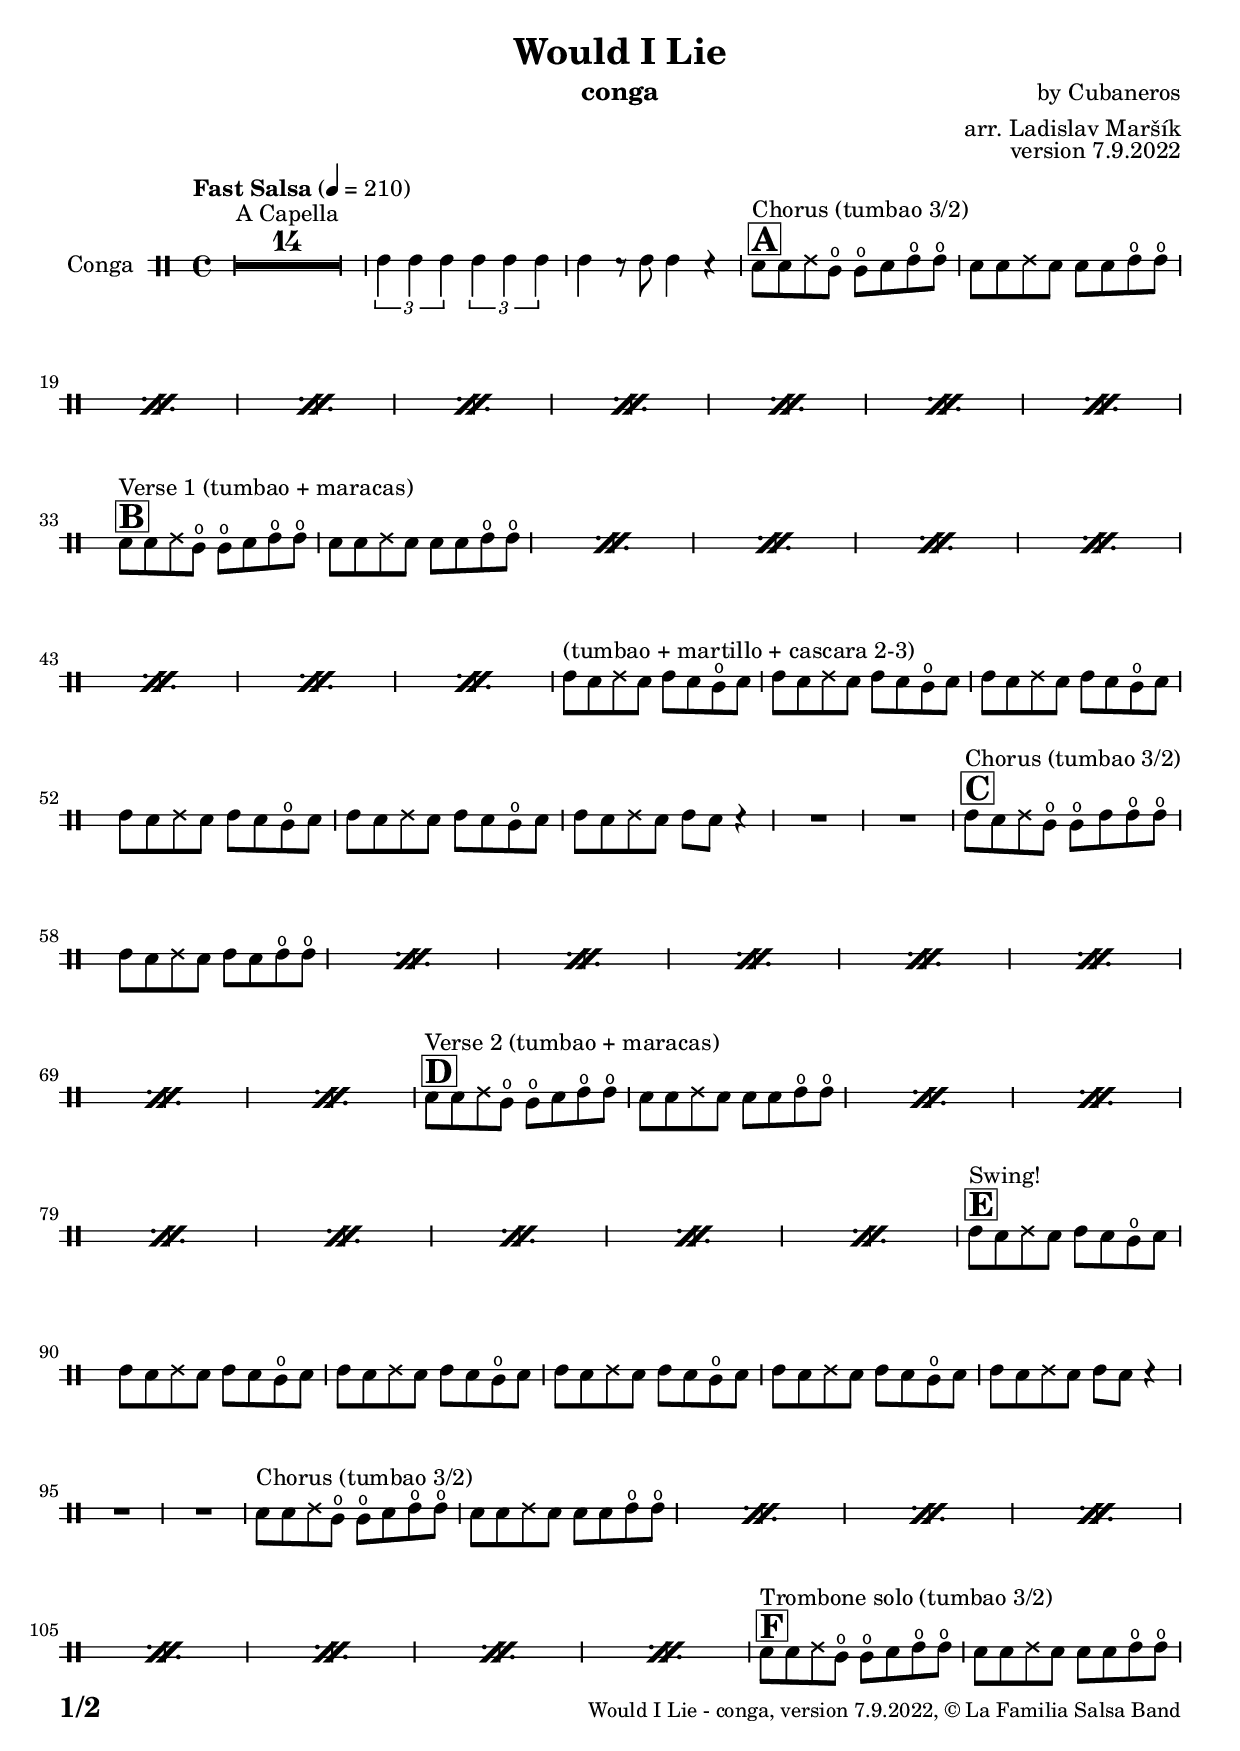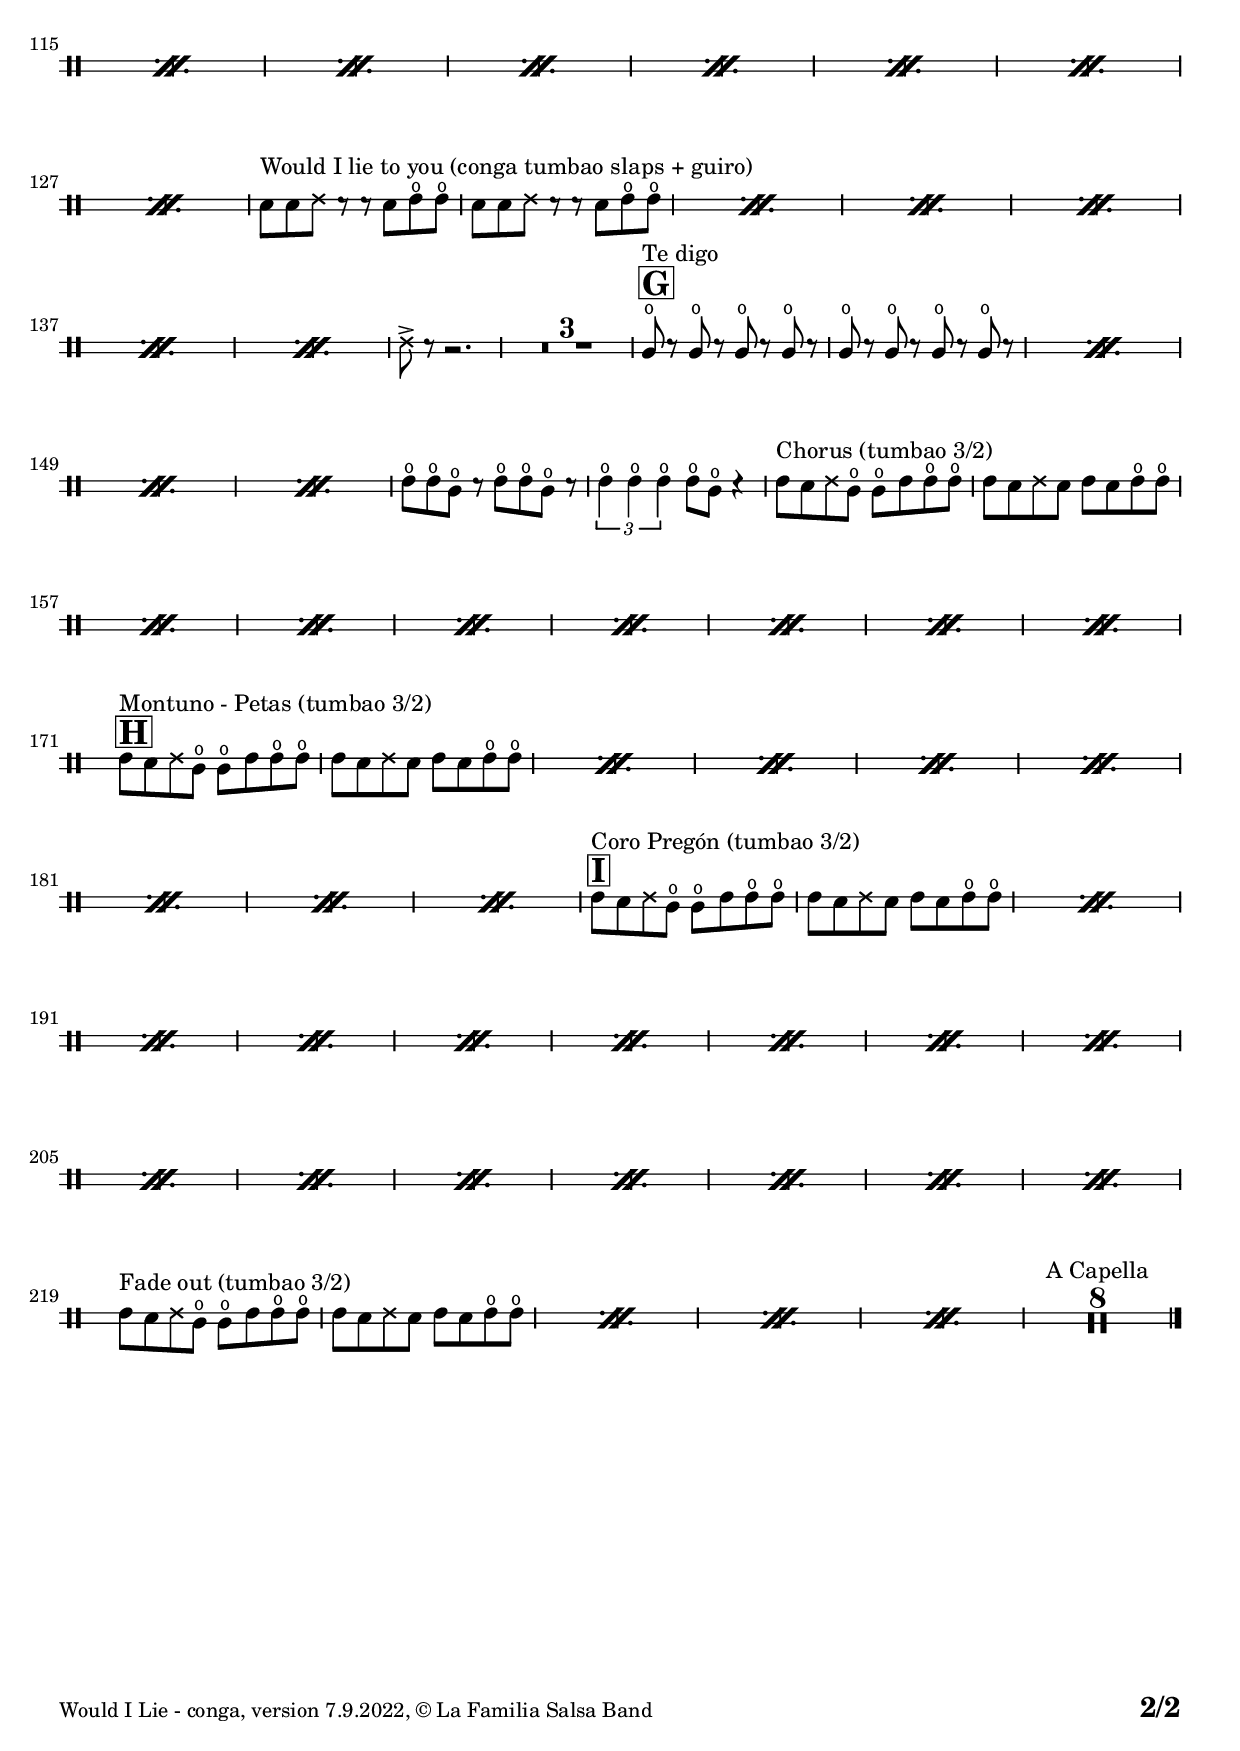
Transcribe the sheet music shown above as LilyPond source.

\version "2.22.2"

% Sheet revision 2022_09

\header {
  title = "Would I Lie"
  instrument = "conga"
  composer = "by Cubaneros"
  arranger = "arr. Ladislav Maršík"
  opus = "version 7.9.2022"
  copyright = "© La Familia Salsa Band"
}


inst =
#(define-music-function
  (string)
  (string?)
  #{ <>^\markup \abs-fontsize #16 \bold \box #string #})

makePercent = #(define-music-function (note) (ly:music?)
                 (make-music 'PercentEvent 'length (ly:music-length note)))

#(define (test-stencil grob text)
   (let* ((orig (ly:grob-original grob))
          (siblings (ly:spanner-broken-into orig)) ; have we been split?
          (refp (ly:grob-system grob))
          (left-bound (ly:spanner-bound grob LEFT))
          (right-bound (ly:spanner-bound grob RIGHT))
          (elts-L (ly:grob-array->list (ly:grob-object left-bound 'elements)))
          (elts-R (ly:grob-array->list (ly:grob-object right-bound 'elements)))
          (break-alignment-L
           (filter
            (lambda (elt) (grob::has-interface elt 'break-alignment-interface))
            elts-L))
          (break-alignment-R
           (filter
            (lambda (elt) (grob::has-interface elt 'break-alignment-interface))
            elts-R))
          (break-alignment-L-ext (ly:grob-extent (car break-alignment-L) refp X))
          (break-alignment-R-ext (ly:grob-extent (car break-alignment-R) refp X))
          (num
           (markup text))
          (num
           (if (or (null? siblings)
                   (eq? grob (car siblings)))
               num
               (make-parenthesize-markup num)))
          (num (grob-interpret-markup grob num))
          (num-stil-ext-X (ly:stencil-extent num X))
          (num-stil-ext-Y (ly:stencil-extent num Y))
          (num (ly:stencil-aligned-to num X CENTER))
          (num
           (ly:stencil-translate-axis
            num
            (+ (interval-length break-alignment-L-ext)
               (* 0.5
                  (- (car break-alignment-R-ext)
                     (cdr break-alignment-L-ext))))
            X))
          (bracket-L
           (markup
            #:path
            0.1 ; line-thickness
            `((moveto 0.5 ,(* 0.5 (interval-length num-stil-ext-Y)))
              (lineto ,(* 0.5
                          (- (car break-alignment-R-ext)
                             (cdr break-alignment-L-ext)
                             (interval-length num-stil-ext-X)))
                      ,(* 0.5 (interval-length num-stil-ext-Y)))
              (closepath)
              (rlineto 0.0
                       ,(if (or (null? siblings) (eq? grob (car siblings)))
                            -1.0 0.0)))))
          (bracket-R
           (markup
            #:path
            0.1
            `((moveto ,(* 0.5
                          (- (car break-alignment-R-ext)
                             (cdr break-alignment-L-ext)
                             (interval-length num-stil-ext-X)))
                      ,(* 0.5 (interval-length num-stil-ext-Y)))
              (lineto 0.5
                      ,(* 0.5 (interval-length num-stil-ext-Y)))
              (closepath)
              (rlineto 0.0
                       ,(if (or (null? siblings) (eq? grob (last siblings)))
                            -1.0 0.0)))))
          (bracket-L (grob-interpret-markup grob bracket-L))
          (bracket-R (grob-interpret-markup grob bracket-R))
          (num (ly:stencil-combine-at-edge num X LEFT bracket-L 0.4))
          (num (ly:stencil-combine-at-edge num X RIGHT bracket-R 0.4)))
     num))

#(define-public (Measure_attached_spanner_engraver context)
   (let ((span '())
         (finished '())
         (event-start '())
         (event-stop '()))
     (make-engraver
      (listeners ((measure-counter-event engraver event)
                  (if (= START (ly:event-property event 'span-direction))
                      (set! event-start event)
                      (set! event-stop event))))
      ((process-music trans)
       (if (ly:stream-event? event-stop)
           (if (null? span)
               (ly:warning "You're trying to end a measure-attached spanner but you haven't started one.")
               (begin (set! finished span)
                 (ly:engraver-announce-end-grob trans finished event-start)
                 (set! span '())
                 (set! event-stop '()))))
       (if (ly:stream-event? event-start)
           (begin (set! span (ly:engraver-make-grob trans 'MeasureCounter event-start))
             (set! event-start '()))))
      ((stop-translation-timestep trans)
       (if (and (ly:spanner? span)
                (null? (ly:spanner-bound span LEFT))
                (moment<=? (ly:context-property context 'measurePosition) ZERO-MOMENT))
           (ly:spanner-set-bound! span LEFT
                                  (ly:context-property context 'currentCommandColumn)))
       (if (and (ly:spanner? finished)
                (moment<=? (ly:context-property context 'measurePosition) ZERO-MOMENT))
           (begin
            (if (null? (ly:spanner-bound finished RIGHT))
                (ly:spanner-set-bound! finished RIGHT
                                       (ly:context-property context 'currentCommandColumn)))
            (set! finished '())
            (set! event-start '())
            (set! event-stop '()))))
      ((finalize trans)
       (if (ly:spanner? finished)
           (begin
            (if (null? (ly:spanner-bound finished RIGHT))
                (set! (ly:spanner-bound finished RIGHT)
                      (ly:context-property context 'currentCommandColumn)))
            (set! finished '())))
       (if (ly:spanner? span)
           (begin
            (ly:warning "I think there's a dangling measure-attached spanner :-(")
            (ly:grob-suicide! span)
            (set! span '())))))))

\layout {
  \context {
    \Staff
    \consists #Measure_attached_spanner_engraver
    \override MeasureCounter.font-encoding = #'latin1
    \override MeasureCounter.font-size = 0
    \override MeasureCounter.outside-staff-padding = 2
    \override MeasureCounter.outside-staff-horizontal-padding = #0
  }
}

repeatBracket = #(define-music-function
                  (parser location N note)
                  (number? ly:music?)
                  #{
                    \override Staff.MeasureCounter.stencil =
                    #(lambda (grob) (test-stencil grob #{ #(string-append(number->string N) "x") #} ))
                    \startMeasureCount
                    \repeat volta #N { $note }
                    \stopMeasureCount
                  #}
                  )

Congas = \new DrumVoice \drummode {
  
  \set DrumStaff.instrumentName = \markup {
    \center-align { "Conga" }
  }

  \time 4/4
  \tempo "Fast Salsa" 4 = 210
  
  R1*14 ^\markup { "A Capella" }    
  
  \tuplet 3/2 { cgh4 cgh cgh } \tuplet 3/2 { cgh cgh cgh } | 
  cgh r8 cgh8 cgh4 r |
  
  \inst "A"
  \repeat percent 8 {
    bol8 ^\markup { "Chorus (tumbao 3/2)" } bolm ssh cglo cglo bolm cgho cgho |
    bolm bolm ssh bolm bolm bolm cgho cgho |
  }
  
  \inst "B"
  \repeat percent 8 {
    bolm8 ^\markup { "Verse 1 (tumbao + maracas)" } bolm ssh cglo cglo bolm cgho cgho |
    bolm bolm ssh bolm bolm bolm cgho cgho |
  }
  
  cgh8 ^\markup { "(tumbao + martillo + cascara 2-3)" } bolm ssh bolm cgh bolm cglo bolm |
  cgh bolm ssh bolm cgh bolm cglo bolm |
  
  cgh bolm ssh bolm cgh bolm cglo bolm |
  cgh bolm ssh bolm cgh bolm cglo bolm |
  
  cgh bolm ssh bolm cgh bolm cglo bolm |
  
  cgh bolm ssh bolm cgh bolm r4 |
  R1 |
  R1 |
  
  \inst "C"
  \repeat percent 8 {
    cgh8 ^\markup { "Chorus (tumbao 3/2)" } bolm ssh cglo cglo cgh cgho cgho |
    cgh bolm ssh bolm cgh bolm cgho cgho |
  }
  
  \inst "D"
  \repeat percent 8 {
    bolm8 ^\markup { "Verse 2 (tumbao + maracas)" } bolm ssh cglo cglo bolm cgho cgho |
    bolm bolm ssh bolm bolm bolm cgho cgho |
  }
  
  \inst "E"
  cgh8 ^\markup { "Swing!" } bolm ssh bolm cgh bolm cglo bolm |
  cgh bolm ssh bolm cgh bolm cglo bolm |
  
  cgh bolm ssh bolm cgh bolm cglo bolm |
  cgh bolm ssh bolm cgh bolm cglo bolm |
  
  cgh bolm ssh bolm cgh bolm cglo bolm |
  
  cgh bolm ssh bolm cgh bolm r4 |
  R1 |
  R1 |
  
  \repeat percent 8 {
    bol8 ^\markup { "Chorus (tumbao 3/2)" } bolm ssh cglo cglo bolm cgho cgho |
    bolm bolm ssh bolm bolm bolm cgho cgho |
  }
  
  \inst "F"
  \repeat percent 8 {
    bol8 ^\markup { "Trombone solo (tumbao 3/2)" } bolm ssh cglo cglo bolm cgho cgho |
    bolm bolm ssh bolm bolm bolm cgho cgho |
  }
  
  \repeat percent 6 {
    bol8 ^\markup { "Would I lie to you (conga tumbao slaps + guiro)" } bolm ssh r r bolm cgho cgho |
    bolm bolm ssh r r bolm cgho cgho |
  }
  
  ssh -> r r2. |
  \set Score.skipBars = ##t R1*3
  
  \inst "G"
  \repeat percent 4 {
    cglo8 ^\markup { "Te digo" } r cglo r cglo r cglo r |
    cglo r cglo r cglo r cglo r |
  }
  cgho cgho cglo r cgho cgho cglo r |
  \tuplet 3/2 { cgho4 cgho cgho } cgho8 cglo r4 |
  
  \repeat percent 8 {
    cgh8 ^\markup { "Chorus (tumbao 3/2)" } bolm ssh cglo cglo cgh cgho cgho |
    cgh bolm ssh bolm cgh bolm cgho cgho |
  }
  
  \inst "H"
  \repeat percent 8 {
    cgh8 ^\markup { "Montuno - Petas (tumbao 3/2)" } bolm ssh cglo cglo cgh cgho cgho |
    cgh bolm ssh bolm cgh bolm cgho cgho |
  }
  
  \inst "I"
  \repeat percent 16 {
    cgh8 ^\markup { "Coro Pregón (tumbao 3/2)" } bolm ssh cglo cglo cgh cgho cgho |
    cgh bolm ssh bolm cgh bolm cgho cgho |
  }
  
  \repeat percent 4 {
    cgh8 ^\markup { "Fade out (tumbao 3/2)" } bolm ssh cglo cglo cgh cgho cgho |
    cgh bolm ssh bolm cgh bolm cgho cgho |
  }
  
  R1*8 ^\markup { "A Capella" } 
  
  \label #'lastPage
  \bar "|."
}

\score {
  \compressMMRests \new StaffGroup <<
    \new DrumStaff \with {
      drumStyleTable = #congas-style
      \override StaffSymbol.line-count = #2
      \override BarLine.bar-extent = #'(-1 . 1)
      \consists "Volta_engraver"
    }
    <<
      \Congas
    >>
  >>
  \layout {
    \context {
      \Score
      \remove "Volta_engraver"
    }
  }
}

\paper {
  system-system-spacing =
  #'((basic-distance . 15)
     (minimum-distance . 10)
     (padding . 1)
     (stretchability . 60))
  between-system-padding = #2
  bottom-margin = 5\mm

  print-page-number = ##t
  print-first-page-number = ##t
  oddHeaderMarkup = \markup \fill-line { " " }
  evenHeaderMarkup = \markup \fill-line { " " }
  oddFooterMarkup = \markup {
    \fill-line {
      \bold \fontsize #2
      \on-the-fly #print-page-number-check-first
      \concat { \fromproperty #'page:page-number-string "/" \page-ref #'lastPage "0" "?" }

      \fontsize #-1
      \concat { \fromproperty #'header:title " - " \fromproperty #'header:instrument ", " \fromproperty #'header:opus ", " \fromproperty #'header:copyright }
    }
  }
  evenFooterMarkup = \markup {
    \fill-line {
      \fontsize #-1
      \concat { \fromproperty #'header:title " - " \fromproperty #'header:instrument ", " \fromproperty #'header:opus ", " \fromproperty #'header:copyright }

      \bold \fontsize #2
      \on-the-fly #print-page-number-check-first
      \concat { \fromproperty #'page:page-number-string "/" \page-ref #'lastPage "0" "?" }
    }
  }
}